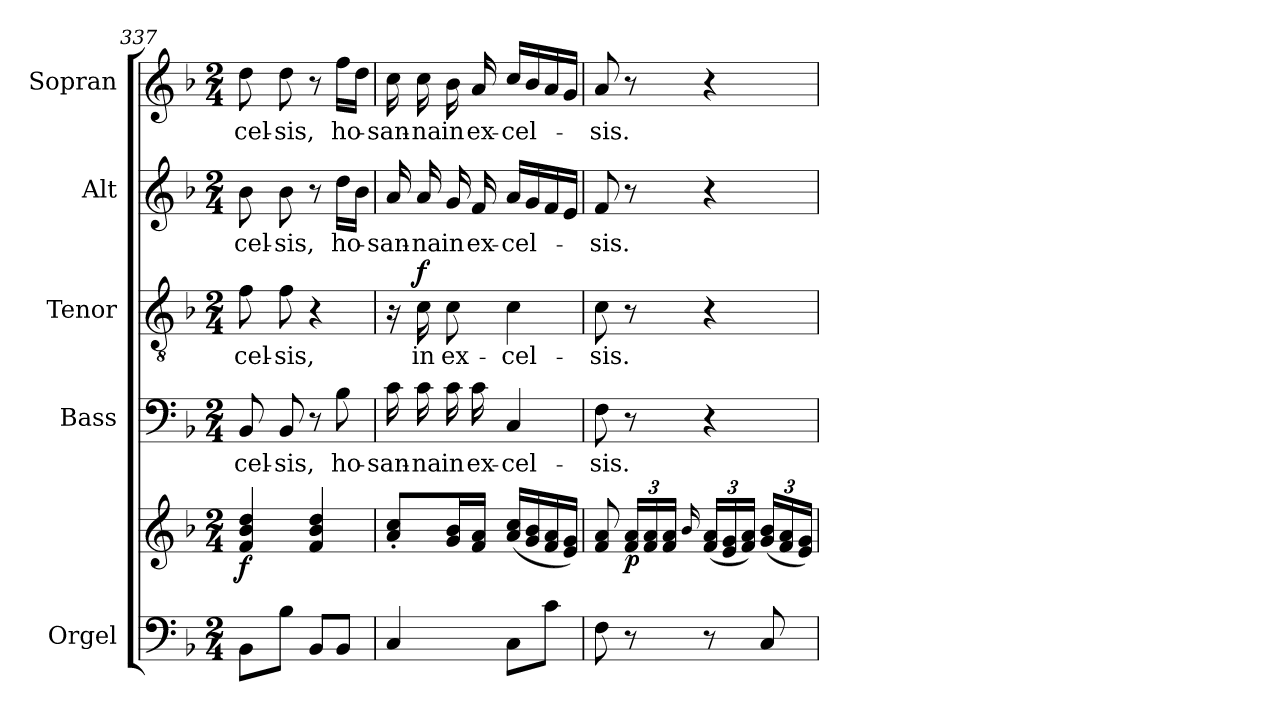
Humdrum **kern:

**kern	**kern	**dynam	**kern	**text	**kern	**text	**dynam	**kern	**text	**kern	**text
*part5	*part5	*part5	*part4	*part4	*part3	*part3	*part3	*part2	*part2	*part1	*part1
*staff6	*staff5	*staff5/6	*staff4	*staff4	*staff3	*staff3	*staff3	*staff2	*staff2	*staff1	*staff1
*I"Orgel	*	*	*I"Bass	*	*I"Tenor	*	*	*I"Alt	*	*I"Sopran	*
*I'Org.	*	*	*I'B.	*	*I'T.	*	*	*I'A.	*	*I'S.	*
*clefF4	*clefG2	*	*clefF4	*	*clefGv2	*	*	*clefG2	*	*clefG2	*
*k[b-]	*k[b-]	*	*k[b-]	*	*k[b-]	*	*	*k[b-]	*	*k[b-]	*
*F:	*F:	*	*F:	*	*F:	*	*	*F:	*	*F:	*
*M2/4	*M2/4	*	*M2/4	*	*M2/4	*	*	*M2/4	*	*M2/4	*
=337	=337	=337	=337	=337	=337	=337	=337	=337	=337	=337	=337
!	!	!LO:DY:b	!	!LO:LY:b	!	!LO:LY:b	!	!	!LO:LY:b	!	!LO:LY:b
8BB-\L	4f/ 4b-/ 4dd/	f	8BB-/	-cel-	8f\	-cel-	.	8b-\	-cel-	8dd\	-cel-
!	!	!	!	!LO:LY:b	!	!LO:LY:b	!	!	!LO:LY:b	!	!LO:LY:b
8B-\J	.	.	8BB-/	-sis,	8f\	-sis,	.	8b-\	-sis,	8dd\	-sis,
8BB-/L	4f/ 4b-/ 4dd/	.	8r	.	4r	.	.	8r	.	8r	.
!	!	!	!	!LO:LY:b	!	!	!	!	!LO:LY:b	!	!LO:LY:b
8BB-/J	.	.	8B-\	ho-	.	.	.	16dd\LL	ho-	16ff\LL	ho-
.	.	.	.	.	.	.	.	16b-\JJ	.	16dd\JJ	.
!!LO:PB:g=z
=338	=338	=338	=338	=338	=338	=338	=338	=338	=338	=338	=338
!	!	!	!	!LO:LY:b	!	!	!	!	!LO:LY:b	!	!LO:LY:b
4C/	8a/'< 8cc/'<L	.	16c\	-san-	16r	.	.	16a/	-san-	16cc\	-san-
!	!	!	!	!LO:LY:b	!	!LO:LY:b	!LO:DY:a	!	!LO:LY:b	!	!LO:LY:b
.	.	.	16c\	-na	16c\	in	f	16a/	-na	16cc\	-na
!	!	!	!	!LO:LY:b	!	!LO:LY:b	!	!	!LO:LY:b	!	!LO:LY:b
.	16g/ 16b-/L	.	16c\	in	8c\	ex-	.	16g/	in	16b-\	in
!	!	!	!	!LO:LY:b	!	!	!	!	!LO:LY:b	!	!LO:LY:b
.	16f/ 16a/JJ	.	16c\	ex-	.	.	.	16f/	ex-	16a/	ex-
!	!	!	!	!LO:LY:b	!	!LO:LY:b	!	!	!LO:LY:b	!	!LO:LY:b
8C\L	(<16a/ 16cc/LL	.	4C/	-cel-	4c\	-cel-	.	16a/LL	-cel-	16cc/LL	-cel-
.	16g/ 16b-/	.	.	.	.	.	.	16g/	.	16b-/	.
8c\J	16f/ 16a/	.	.	.	.	.	.	16f/	.	16a/	.
.	16e/ 16g/JJ)	.	.	.	.	.	.	16e/JJ	.	16g/JJ	.
=339	=339	=339	=339	=339	=339	=339	=339	=339	=339	=339	=339
!	!	!	!	!LO:LY:b	!	!LO:LY:b	!	!	!LO:LY:b	!	!LO:LY:b
8F\	8f/ 8a/	.	8F\	-sis.	8c\	-sis.	.	8f/	-sis.	8a/	-sis.
!	!	!LO:DY:b	!	!	!	!	!	!	!	!	!
8r	24f/ 24a/LL	p	8r	.	8r	.	.	8r	.	8r	.
.	24f/ 24a/	.	.	.	.	.	.	.	.	.	.
.	24f/ 24a/JJ	.	.	.	.	.	.	.	.	.	.
.	16qqb-/	.	.	.	.	.	.	.	.	.	.
8r	(<24f/ 24a/LL	.	4r	.	4r	.	.	4r	.	4r	.
.	24e/ 24g/	.	.	.	.	.	.	.	.	.	.
.	24f/ 24a/JJ)	.	.	.	.	.	.	.	.	.	.
8C/	(<24g/ 24b-/LL	.	.	.	.	.	.	.	.	.	.
.	24f/ 24a/	.	.	.	.	.	.	.	.	.	.
.	24e/ 24g/JJ)	.	.	.	.	.	.	.	.	.	.
=	=	=	=	=	=	=	=	=	=	=	=
*-	*-	*-	*-	*-	*-	*-	*-	*-	*-	*-	*-
